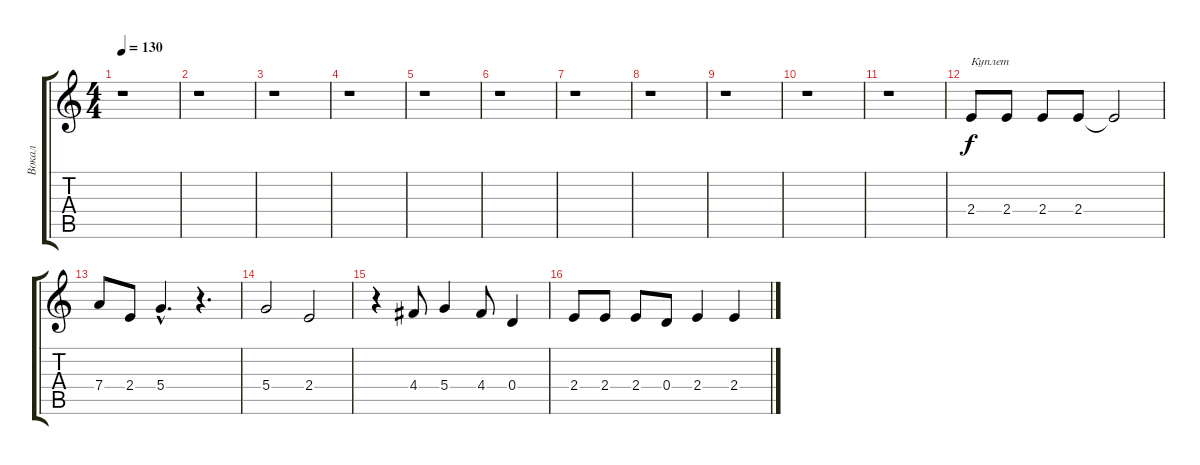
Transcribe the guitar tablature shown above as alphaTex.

\track ("Вокал" "Вокал") {instrument electricguitarjazz}
\staff {score tabs}
\tuning (E4 B3 G3 D3 A2 E2) {hide}
\ts (4 4)
\tempo 130
\clef g2
\ks c
r.1{dy f instrument electricguitarjazz} |
r.1 |
r.1 |
r.1 |
r.1 |
r.1 |
r.1 |
r.1 |
r.1 |
r.1 |
r.1 |
2.4.8{txt "Куплет"} 2.4.8 2.4.8 2.4.8 2.4{t}.2 |
7.4.8 2.4.8 5.4{hac}.4{d} r.4{d} |
5.4.2 2.4.2 |
r.4 4.4.8 5.4.4 4.4.8 0.4.4 |
2.4.8 2.4.8 2.4.8 0.4.8 2.4.4 2.4.4
